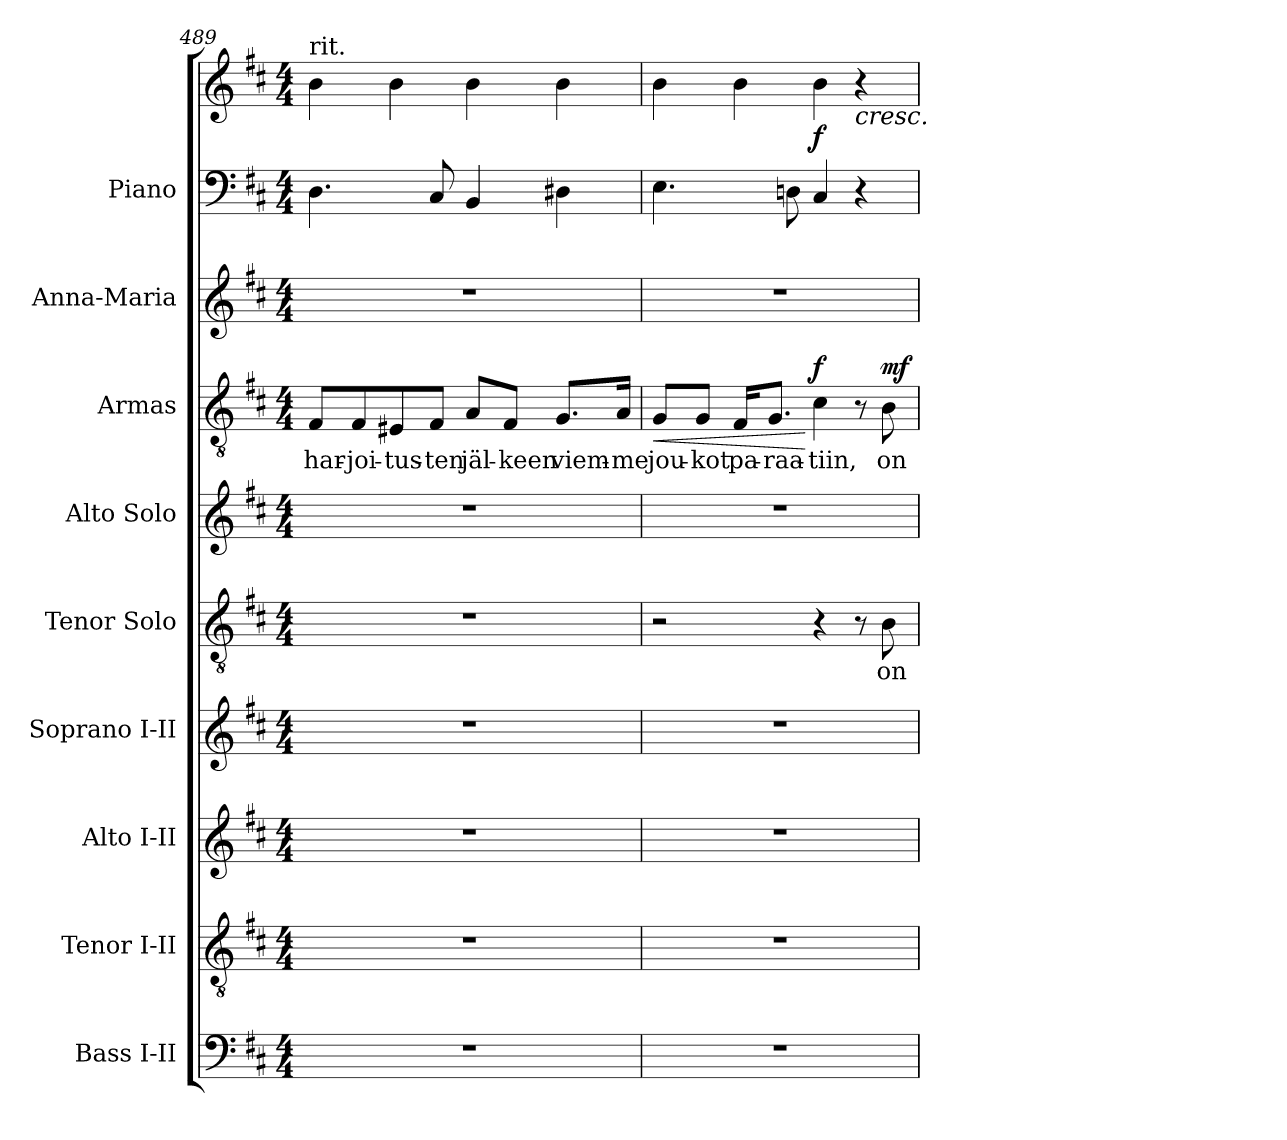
**kern	**kern	**kern	**kern	**kern	**text	**kern	**kern	**text	**dynam	**kern	**kern	**kern	**dynam
*part9	*part8	*part7	*part6	*part5	*part5	*part4	*part3	*part3	*part3	*part2	*part1	*part1	*part1
*staff10	*staff9	*staff8	*staff7	*staff6	*staff6	*staff5	*staff4	*staff4	*staff4	*staff3	*staff2	*staff1	*staff1/2
*I"Bass I-II	*I"Tenor I-II	*I"Alto I-II	*I"Soprano I-II	*I"Tenor Solo	*	*I"Alto Solo	*I"Armas	*	*	*I"Anna-Maria	*I"Piano	*	*
*I'B.	*I'T.	*I'A.	*I'S.	*I'T. Solo	*	*I'A. Solo	*I'Armas	*	*	*I'A-M	*I'Pno.	*	*
*clefF4	*clefGv2	*clefG2	*clefG2	*clefGv2	*	*clefG2	*clefGv2	*	*	*clefG2	*clefF4	*clefG2	*
*	*ITrd7c12	*	*	*ITrd7c12	*	*	*ITrd7c12	*	*	*	*	*	*
*k[f#c#]	*k[f#c#]	*k[f#c#]	*k[f#c#]	*k[f#c#]	*	*k[f#c#]	*k[f#c#]	*	*	*k[f#c#]	*k[f#c#]	*k[f#c#]	*
*D:	*D:	*D:	*D:	*D:	*	*D:	*D:	*	*	*D:	*D:	*D:	*
*M4/4	*M4/4	*M4/4	*M4/4	*M4/4	*	*M4/4	*M4/4	*	*	*M4/4	*M4/4	*M4/4	*
=489	=489	=489	=489	=489	=489	=489	=489	=489	=489	=489	=489	=489	=489
!	!	!	!	!	!	!	!	!	!	!	!	!LO:TX:t=rit.	!
!	!	!	!	!	!	!	!	!LO:LY:b:color=#000000	!	!	!	!	!
1r	1r	1r	1r	1r	.	1r	8FF#i/L	har-	.	1r	4.Di\	4bi	.
!	!	!	!	!	!	!	!	!LO:LY:b:color=#000000	!	!	!	!	!
.	.	.	.	.	.	.	8FF#i/	-joi-	.	.	.	.	.
!	!	!	!	!	!	!	!	!LO:LY:b:color=#000000	!	!	!	!	!
.	.	.	.	.	.	.	8EE#Xi/	-tus-	.	.	.	4bi	.
!	!	!	!	!	!	!	!	!LO:LY:b:color=#000000	!	!	!	!	!
.	.	.	.	.	.	.	8FF#i/J	-ten	.	.	8C#i/	.	.
!	!	!	!	!	!	!	!	!LO:LY:b:color=#000000	!	!	!	!	!
.	.	.	.	.	.	.	8AAi/L	jäl-	.	.	4BBi/	4bi	.
!	!	!	!	!	!	!	!	!LO:LY:b:color=#000000	!	!	!	!	!
.	.	.	.	.	.	.	8FF#i/J	-keen	.	.	.	.	.
!	!	!	!	!	!	!	!	!LO:LY:b:color=#000000	!	!	!	!	!
.	.	.	.	.	.	.	8.GGi/L	viem-	.	.	4D#Xi\	4bi	.
!	!	!	!	!	!	!	!	!LO:LY:b:color=#000000	!	!	!	!	!
.	.	.	.	.	.	.	16AAi/Jk	-me	.	.	.	.	.
=490	=490	=490	=490	=490	=490	=490	=490	=490	=490	=490	=490	=490	=490
!	!	!	!	!	!	!	!	!LO:LY:b:color=#000000	!LO:HP:b	!	!	!	!
1r	1r	1r	1r	2r	.	1r	8GGi/L	jou-	<	1r	4.Ei\	4bi\	.
!	!	!	!	!	!	!	!	!LO:LY:b:color=#000000	!	!	!	!	!
.	.	.	.	.	.	.	8GGi/J	-kot	.	.	.	.	.
!	!	!	!	!	!	!	!	!LO:LY:b:color=#000000	!	!	!	!	!
.	.	.	.	.	.	.	16FF#i/KL	pa-	.	.	.	4bi\	.
!	!	!	!	!	!	!	!	!LO:LY:b:color=#000000	!	!	!	!	!
.	.	.	.	.	.	.	8.GGi/J	-raa-	.	.	.	.	.
.	.	.	.	.	.	.	.	.	.	.	8Dni\	.	[
!	!	!	!	!	!	!	!	!LO:LY:b:color=#000000	!	!	!	!	!
.	.	.	.	4r	.	.	4C#i\	-tiin,	[ f	.	4C#i/	4bi\	f
!	!	!	!	!	!	!	!	!	!	!	!	!	!LO:HP:b
.	.	.	.	8r	.	.	8r	.	.	.	4r	4r	<
!	!	!	!	!	!LO:LY:b:color=#000000	!	!	!	!	!	!	!	!
!	!	!	!	!	!	!	!	!LO:LY:b:color=#000000	!	!	!	!	!
.	.	.	.	8BBi\	on	.	8BBi\	on	mf	.	.	.	.
=	=	=	=	=	=	=	=	=	=	=	=	=	=
*-	*-	*-	*-	*-	*-	*-	*-	*-	*-	*-	*-	*-	*-
